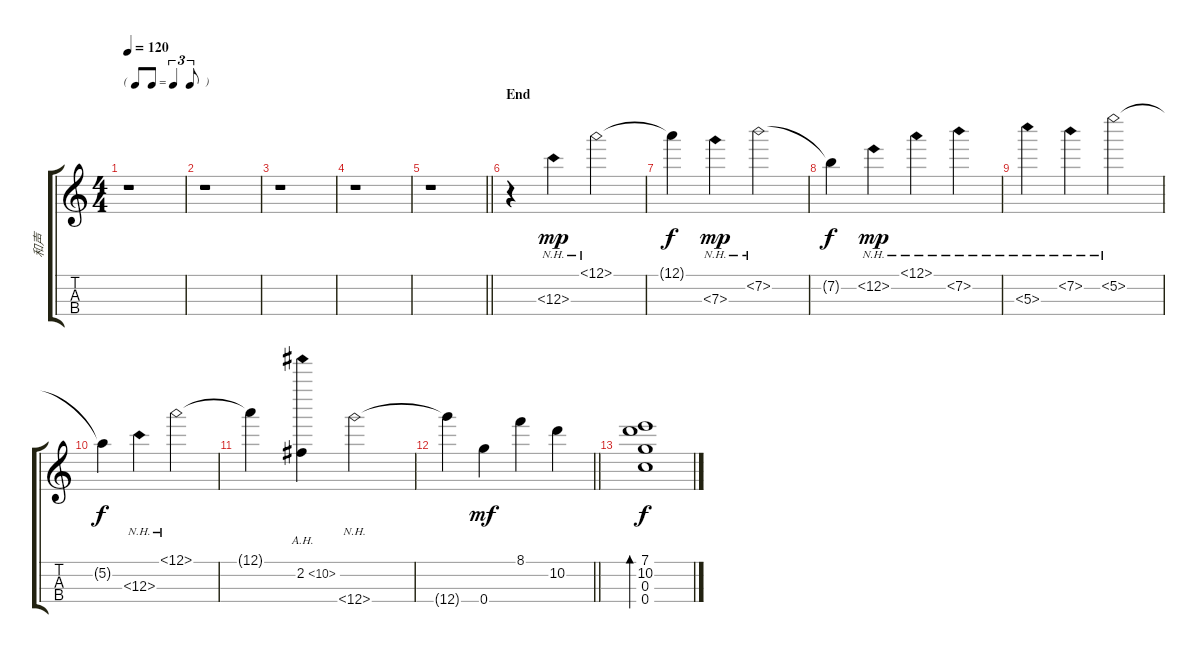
\track ("和声" "和声") {instrument acousticguitarnylon}
\staff {score tabs}
\tuning (A4 E4 C4 G4) {hide}
\ts (4 4)
\tf triplet8th
\tempo 120
\clef g2
\ks c
r.1{dy f} |
r.1 |
r.1 |
r.1 |
\barLineRight lightlight
r.1 |
\section ("" "End")
r.4 12.3{nh}.4{dy mp} 12.1{nh}.2 |
12.1{t}.4{dy f} 7.3{nh}.4{dy mp} 7.2{nh}.2 |
7.2{t}.4{dy f} 12.2{nh}.4{dy mp} 12.1{nh}.4 7.2{nh}.4 |
5.3{nh}.4 7.2{nh}.4 5.2{nh}.2 |
5.2{t}.4{dy f} 12.3{nh}.4 12.1{nh}.2 |
12.1{t}.4 2.2{ah 8}.4 12.4{nh}.2 |
\barLineRight lightlight
12.4{t}.4 0.4.4{dy mf} 8.1.4 10.2.4 |
(7.1 10.2 0.3 0.4).1{bd 120 dy f}
